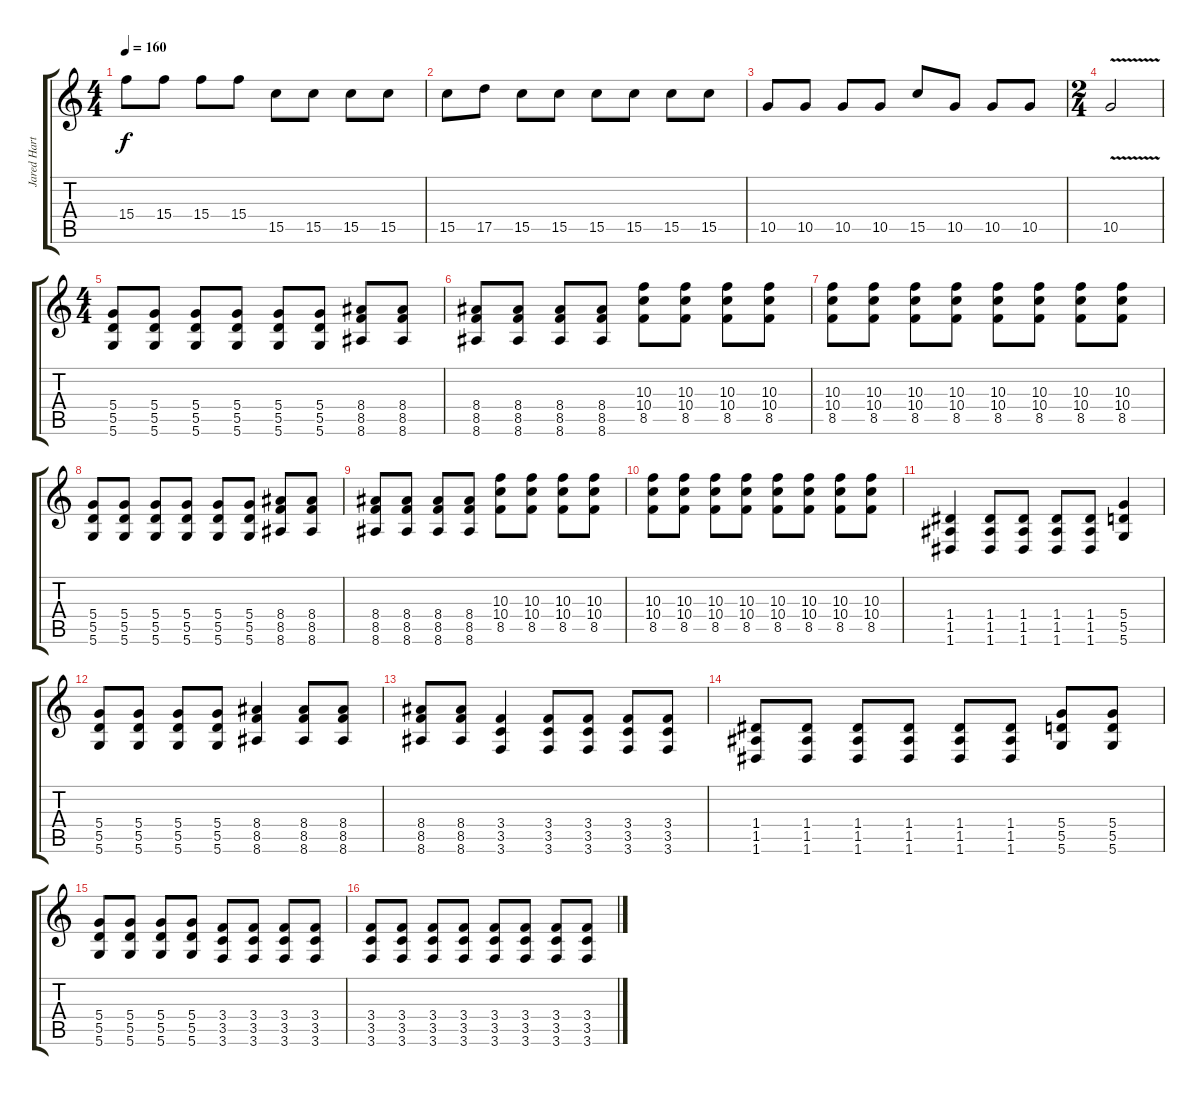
\track ("Jared Hartmann - Rythm" "Jared Hart") {instrument distortionguitar}
\staff {score tabs}
\tuning (E4 B3 G3 D3 A2 D2) {hide}
\ts (4 4)
\tempo 160
\clef g2
\ks c
15.4.8{dy f} 15.4.8 15.4.8 15.4.8 15.5.8 15.5.8 15.5.8 15.5.8 |
15.5.8 17.5.8 15.5.8 15.5.8 15.5.8 15.5.8 15.5.8 15.5.8 |
10.5.8 10.5.8 10.5.8 10.5.8 15.5.8 10.5.8 10.5.8 10.5.8 |
\ts (2 4)
10.5{v}.2 |
\ts (4 4)
(5.4 5.5 5.6).8{instrument distortionguitar} (5.4 5.5 5.6).8 (5.4 5.5 5.6).8 (5.4 5.5 5.6).8 (5.4 5.5 5.6).8 (5.4 5.5 5.6).8 (8.4 8.5 8.6).8 (8.4 8.5 8.6).8 |
(8.4 8.5 8.6).8 (8.4 8.5 8.6).8 (8.4 8.5 8.6).8 (8.4 8.5 8.6).8 (10.3 10.4 8.5).8 (10.3 10.4 8.5).8 (10.3 10.4 8.5).8 (10.3 10.4 8.5).8 |
(10.3 10.4 8.5).8 (10.3 10.4 8.5).8 (10.3 10.4 8.5).8 (10.3 10.4 8.5).8 (10.3 10.4 8.5).8 (10.3 10.4 8.5).8 (10.3 10.4 8.5).8 (10.3 10.4 8.5).8 |
(5.4 5.5 5.6).8 (5.4 5.5 5.6).8 (5.4 5.5 5.6).8 (5.4 5.5 5.6).8 (5.4 5.5 5.6).8 (5.4 5.5 5.6).8 (8.4 8.5 8.6).8 (8.4 8.5 8.6).8 |
(8.4 8.5 8.6).8 (8.4 8.5 8.6).8 (8.4 8.5 8.6).8 (8.4 8.5 8.6).8 (10.3 10.4 8.5).8 (10.3 10.4 8.5).8 (10.3 10.4 8.5).8 (10.3 10.4 8.5).8 |
(10.3 10.4 8.5).8 (10.3 10.4 8.5).8 (10.3 10.4 8.5).8 (10.3 10.4 8.5).8 (10.3 10.4 8.5).8 (10.3 10.4 8.5).8 (10.3 10.4 8.5).8 (10.3 10.4 8.5).8 |
(1.4 1.5 1.6).4 (1.4 1.5 1.6).8 (1.4 1.5 1.6).8 (1.4 1.5 1.6).8 (1.4 1.5 1.6).8 (5.4 5.5 5.6).4 |
(5.4 5.5 5.6).8 (5.4 5.5 5.6).8 (5.4 5.5 5.6).8 (5.4 5.5 5.6).8 (8.4 8.5 8.6).4 (8.4 8.5 8.6).8 (8.4 8.5 8.6).8 |
(8.4 8.5 8.6).8 (8.4 8.5 8.6).8 (3.4 3.5 3.6).4 (3.4 3.5 3.6).8 (3.4 3.5 3.6).8 (3.4 3.5 3.6).8 (3.4 3.5 3.6).8 |
(1.4 1.5 1.6).8 (1.4 1.5 1.6).8 (1.4 1.5 1.6).8 (1.4 1.5 1.6).8 (1.4 1.5 1.6).8 (1.4 1.5 1.6).8 (5.4 5.5 5.6).8 (5.4 5.5 5.6).8 |
(5.4 5.5 5.6).8 (5.4 5.5 5.6).8 (5.4 5.5 5.6).8 (5.4 5.5 5.6).8 (3.4 3.5 3.6).8 (3.4 3.5 3.6).8 (3.4 3.5 3.6).8 (3.4 3.5 3.6).8 |
(3.4 3.5 3.6).8 (3.4 3.5 3.6).8 (3.4 3.5 3.6).8 (3.4 3.5 3.6).8 (3.4 3.5 3.6).8 (3.4 3.5 3.6).8 (3.4 3.5 3.6).8 (3.4 3.5 3.6).8
